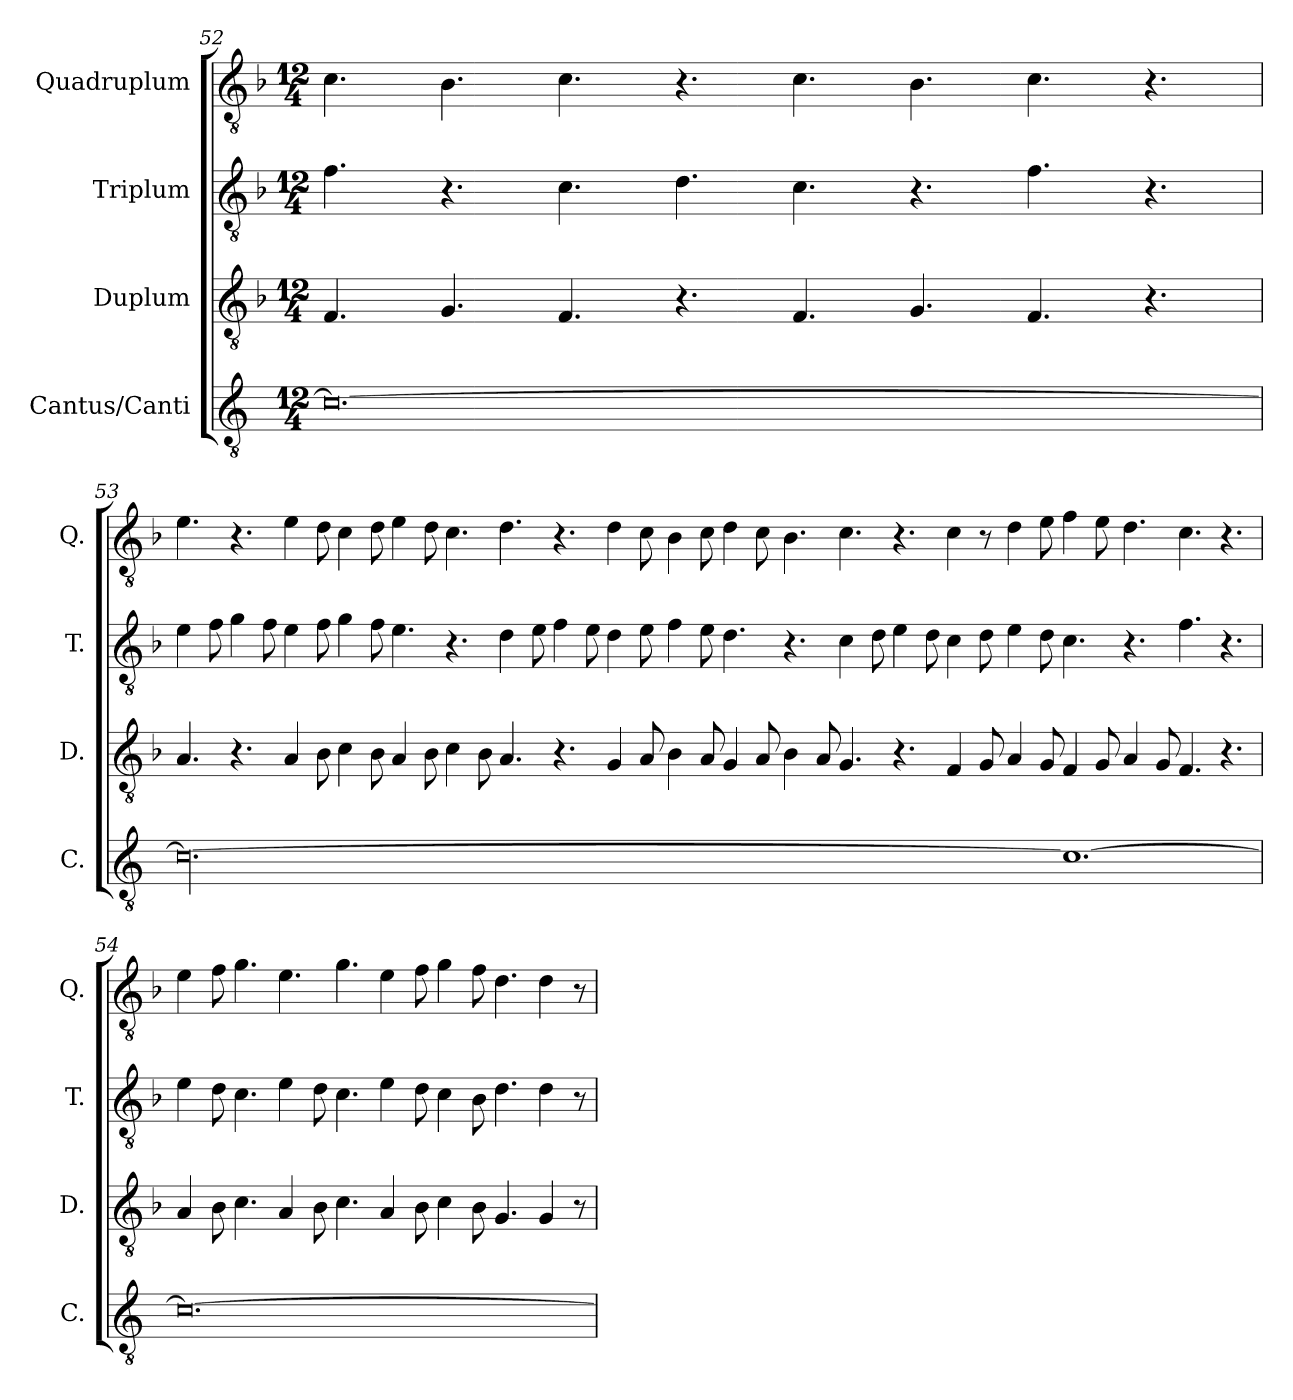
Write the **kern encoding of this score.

**kern	**kern	**kern	**kern
*part4	*part3	*part2	*part1
*staff4	*staff3	*staff2	*staff1
*I"Cantus/Canti	*I"Duplum	*I"Triplum	*I"Quadruplum
*I'C.	*I'D.	*I'T.	*I'Q.
*clefGv2	*clefGv2	*clefGv2	*clefGv2
*k[]	*k[b-]	*k[b-]	*k[b-]
*M12/4	*M12/4	*M12/4	*M12/4
=52	=52	=52	=52
0.c_	4.F/	4.f\	4.c\
.	4.G/	4.r	4.B-\
.	4.F/	4.c\	4.c\
.	4.r	4.d\	4.r
.	4.F/	4.c\	4.c\
.	4.G/	4.r	4.B-\
.	4.F/	4.f\	4.c\
.	4.r	4.r	4.r
=53	=53	=53	=53
00.c_	4.A/	4e\	4.e\
.	.	8f\	.
.	4.r	4g\	4.r
.	.	8f\	.
.	4A/	4e\	4e\
.	8B-\	8f\	8d\
.	4c\	4g\	4c\
.	8B-\	8f\	8d\
.	4A/	4.e\	4e\
.	8B-\	.	8d\
.	4c\	4.r	4.c\
.	8B-\	.	.
.	4.A/	4d\	4.d\
.	.	8e\	.
.	4.r	4f\	4.r
.	.	8e\	.
.	4G/	4d\	4d\
.	8A/	8e\	8c\
.	4B-\	4f\	4B-\
.	8A/	8e\	8c\
.	4G/	4.d\	4d\
.	8A/	.	8c\
.	4B-\	4.r	4.B-\
.	8A/	.	.
.	4.G/	4c\	4.c\
.	.	8d\	.
.	4.r	4e\	4.r
.	.	8d\	.
.	4F/	4c\	4c\
.	8G/	8d\	8r
.	4A/	4e\	4d\
.	8G/	8d\	8e\
1.c_	4F/	4.c\	4f\
.	8G/	.	8e\
.	4A/	4.r	4.d\
.	8G/	.	.
.	4.F/	4.f\	4.c\
.	4.r	4.r	4.r
!!LO:PB:g=z
=54	=54	=54	=54
0.c_	4A/	4e\	4e\
.	8B-\	8d\	8f\
.	4.c\	4.c\	4.g\
.	4A/	4e\	4.e\
.	8B-\	8d\	.
.	4.c\	4.c\	4.g\
.	4A/	4e\	4e\
.	8B-\	8d\	8f\
.	4c\	4c\	4g\
.	8B-\	8B-\	8f\
.	4.G/	4.d\	4.d\
.	4G/	4d\	4d\
.	8r	8r	8r
=	=	=	=
*-	*-	*-	*-
